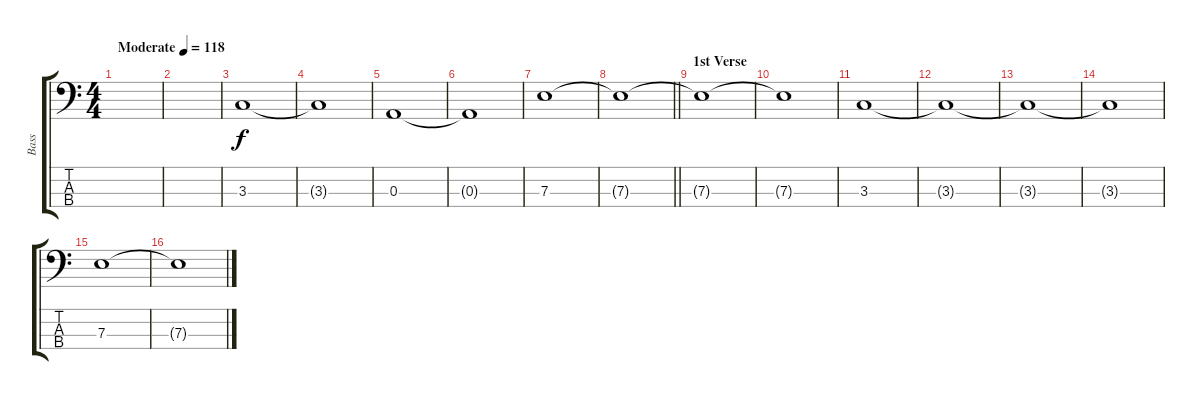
\track ("Bass" "Bass") {instrument electricbassfinger}
\staff {score tabs}
\tuning (G2 D2 A1 E1) {hide}
\ts (4 4)
\tempo (118 "Moderate")
\clef f4
\ks c
|
|
3.3.1 |
3.3{t}.1 |
0.3.1 |
0.3{t}.1 |
7.3.1 |
\barLineRight lightlight
7.3{t}.1 |
\section ("" "1st Verse")
7.3{t}.1 |
7.3{t}.1 |
3.3.1 |
3.3{t}.1 |
3.3{t}.1 |
3.3{t}.1 |
7.3.1 |
7.3{t}.1
